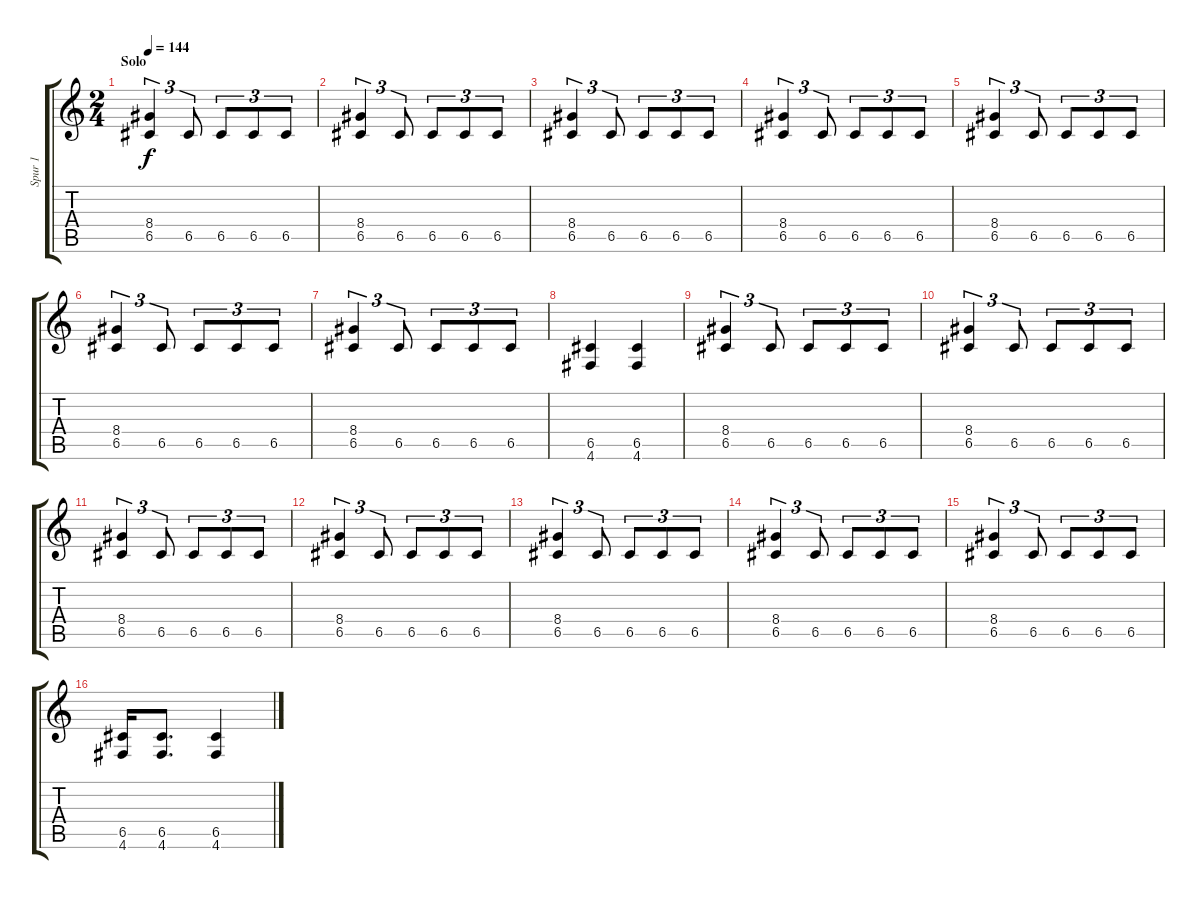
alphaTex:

\track ("Spur 1" "Spur 1") {instrument distortionguitar}
\staff {score tabs}
\tuning (D4 A3 F3 C3 G2 D2) {hide}
\ts (2 4)
\section ("" "Solo")
\tempo 144
\clef g2
\ks c
(8.4 6.5).4{tu (3 2) dy f} 6.5.8{tu (3 2)} 6.5.8{tu (3 2)} 6.5.8{tu (3 2)} 6.5.8{tu (3 2)} |
(8.4 6.5).4{tu (3 2)} 6.5.8{tu (3 2)} 6.5.8{tu (3 2)} 6.5.8{tu (3 2)} 6.5.8{tu (3 2)} |
(8.4 6.5).4{tu (3 2)} 6.5.8{tu (3 2)} 6.5.8{tu (3 2)} 6.5.8{tu (3 2)} 6.5.8{tu (3 2)} |
(8.4 6.5).4{tu (3 2)} 6.5.8{tu (3 2)} 6.5.8{tu (3 2)} 6.5.8{tu (3 2)} 6.5.8{tu (3 2)} |
(8.4 6.5).4{tu (3 2)} 6.5.8{tu (3 2)} 6.5.8{tu (3 2)} 6.5.8{tu (3 2)} 6.5.8{tu (3 2)} |
(8.4 6.5).4{tu (3 2)} 6.5.8{tu (3 2)} 6.5.8{tu (3 2)} 6.5.8{tu (3 2)} 6.5.8{tu (3 2)} |
(8.4 6.5).4{tu (3 2)} 6.5.8{tu (3 2)} 6.5.8{tu (3 2)} 6.5.8{tu (3 2)} 6.5.8{tu (3 2)} |
(6.5 4.6).4 (6.5 4.6).4 |
(8.4 6.5).4{tu (3 2)} 6.5.8{tu (3 2)} 6.5.8{tu (3 2)} 6.5.8{tu (3 2)} 6.5.8{tu (3 2)} |
(8.4 6.5).4{tu (3 2)} 6.5.8{tu (3 2)} 6.5.8{tu (3 2)} 6.5.8{tu (3 2)} 6.5.8{tu (3 2)} |
(8.4 6.5).4{tu (3 2)} 6.5.8{tu (3 2)} 6.5.8{tu (3 2)} 6.5.8{tu (3 2)} 6.5.8{tu (3 2)} |
(8.4 6.5).4{tu (3 2)} 6.5.8{tu (3 2)} 6.5.8{tu (3 2)} 6.5.8{tu (3 2)} 6.5.8{tu (3 2)} |
(8.4 6.5).4{tu (3 2)} 6.5.8{tu (3 2)} 6.5.8{tu (3 2)} 6.5.8{tu (3 2)} 6.5.8{tu (3 2)} |
(8.4 6.5).4{tu (3 2)} 6.5.8{tu (3 2)} 6.5.8{tu (3 2)} 6.5.8{tu (3 2)} 6.5.8{tu (3 2)} |
(8.4 6.5).4{tu (3 2)} 6.5.8{tu (3 2)} 6.5.8{tu (3 2)} 6.5.8{tu (3 2)} 6.5.8{tu (3 2)} |
(6.5 4.6).16 (6.5 4.6).8{d} (6.5 4.6).4
